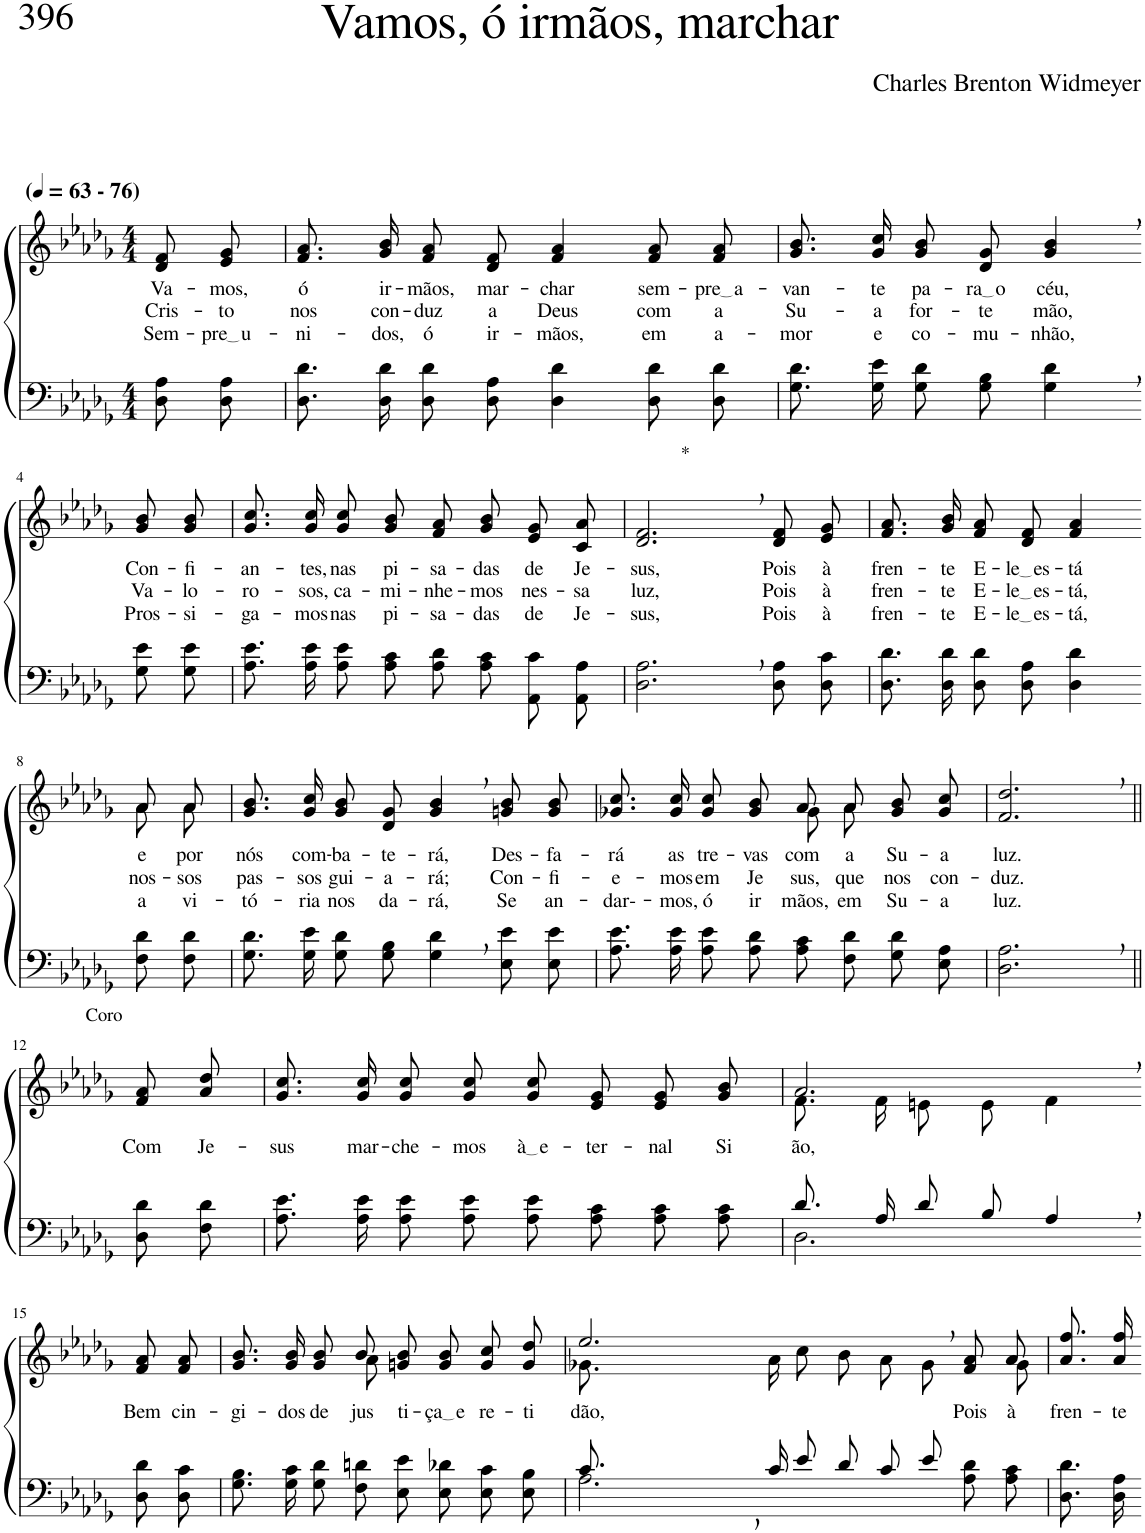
**kern	**kern	**text	**text	**text
*part2	*part1	*part1	*part1	*part1
*staff2	*staff1	*staff1	*staff1	*staff1
*I"Parte III e IV	*I"Parte I e II	*	*	*
*clefF4	*clefG2	*	*	*
*Trd2c3	*Trd2c3	*	*	*
*k[b-e-a-d-g-]	*k[b-e-a-d-g-]	*	*	*
*M4/4	*M4/4	*	*	*
*MM63	*MM63	*	*	*
=1	=1	=1	=1	=1
!	!LO:TX:a:B:t=(	!	!	!
!	!LO:TX:a:B:t=- 76)	!	!	!
!	!	!LO:LY:b	!LO:LY:b	!LO:LY:b
8D-\ 8A-\L	8d-/ 8f/L	Va-	Cris-	Sem-
!	!	!LO:LY:b	!LO:LY:b	!LO:LY:b
8D-\ 8A-\J	8e-/ 8g-/J	-mos,	-to	pre u
=2	=2	=2	=2	=2
!	!	!LO:LY:b	!LO:LY:b	!LO:LY:b
8.D-\ 8.d-\L	8.f/ 8.a-/L	ó	nos	-ni-
!	!	!LO:LY:b	!LO:LY:b	!LO:LY:b
16D-\ 16d-\Jk	16g-/ 16b-/Jk	ir-	con-	-dos,
!	!	!LO:LY:b	!LO:LY:b	!LO:LY:b
8D-\ 8d-\L	8f/ 8a-/L	-mãos,	-duz	ó
!	!	!LO:LY:b	!LO:LY:b	!LO:LY:b
8D-\ 8A-\J	8d-/ 8f/J	mar-	a	ir-
!	!	!LO:LY:b	!LO:LY:b	!LO:LY:b
4D-\ 4d-\	4f/ 4a-/	-char	Deus	-mãos,
!	!	!LO:LY:b	!LO:LY:b	!LO:LY:b
8D-\ 8d-\L	8f/ 8a-/L	sem-	com	em
!	!	!LO:LY:b	!LO:LY:b	!LO:LY:b
8D-\ 8d-\J	8f/ 8a-/J	pre a	a	a-
=3	=3	=3	=3	=3
!	!	!LO:LY:b	!LO:LY:b	!LO:LY:b
8.G-\ 8.d-\L	8.g-/ 8.b-/L	-van-	Su-	-mor
!	!	!LO:LY:b	!LO:LY:b	!LO:LY:b
16G-\ 16e-\Jk	16g-/ 16cc/Jk	-te	-a	e
!	!	!LO:LY:b	!LO:LY:b	!LO:LY:b
8G-\ 8d-\L	8g-/ 8b-/L	pa-	for-	co-
!	!	!LO:LY:b	!LO:LY:b	!LO:LY:b
8G-\ 8B-\J	8d-/ 8g-/J	ra o	-te	-mu-
!	!	!LO:LY:b	!LO:LY:b	!LO:LY:b
4G-\, 4d-\,	4g-/, 4b-/,	céu,	mão,	-nhão,
!!LO:LB:g=z
=4-	=4-	=4-	=4-	=4-
!	!	!LO:LY:b	!LO:LY:b	!LO:LY:b
8G-\ 8e-\L	8g-/ 8b-/L	Con-	Va-	Pros-
!	!	!LO:LY:b	!LO:LY:b	!LO:LY:b
8G-\ 8e-\J	8g-/ 8b-/J	-fi-	-lo-	-si-
=5	=5	=5	=5	=5
!	!	!LO:LY:b	!LO:LY:b	!LO:LY:b
8.A-\ 8.e-\L	8.g-/ 8.cc/L	-an-	-ro-	-ga-
!	!	!LO:LY:b	!LO:LY:b	!LO:LY:b
16A-\ 16e-\Jk	16g-/ 16cc/Jk	-tes,	-sos,	-mos
!	!	!LO:LY:b	!LO:LY:b	!LO:LY:b
8A-\ 8e-\L	8g-/ 8cc/L	nas	ca-	nas
!	!	!LO:LY:b	!LO:LY:b	!LO:LY:b
8A-\ 8c\J	8g-/ 8b-/J	pi-	-mi-	pi-
!	!	!LO:LY:b	!LO:LY:b	!LO:LY:b
8A-\ 8d-\L	8f/ 8a-/L	-sa-	-nhe-	-sa-
!	!	!LO:LY:b	!LO:LY:b	!LO:LY:b
8A-\ 8c\J	8g-/ 8b-/J	-das	-mos	-das
!	!	!LO:LY:b	!LO:LY:b	!LO:LY:b
8AA-\ 8c\L	8e-/ 8g-/L	de	nes-	de
!	!	!LO:LY:b	!LO:LY:b	!LO:LY:b
8AA-\ 8A-\J	8c/ 8a-/J	Je-	-sa	Je-
=6	=6	=6	=6	=6
!	!LO:TX:a:t=*	!	!	!
!	!	!LO:LY:b	!LO:LY:b	!LO:LY:b
2.D-\, 2.A-\,	2.d-/, 2.f/,	-sus,	luz,	-sus,
!	!	!LO:LY:b	!LO:LY:b	!LO:LY:b
8D-\ 8A-\L	8d-/ 8f/L	Pois	Pois	Pois
!	!	!LO:LY:b	!LO:LY:b	!LO:LY:b
8D-\ 8c\J	8e-/ 8g-/J	à	à	à
=7	=7	=7	=7	=7
!	!	!LO:LY:b	!LO:LY:b	!LO:LY:b
8.D-\ 8.d-\L	8.f/ 8.a-/L	fren-	fren-	fren-
!	!	!LO:LY:b	!LO:LY:b	!LO:LY:b
16D-\ 16d-\Jk	16g-/ 16b-/Jk	-te	-te	-te
!	!	!LO:LY:b	!LO:LY:b	!LO:LY:b
8D-\ 8d-\L	8f/ 8a-/L	E-	E-	E-
!	!	!LO:LY:b	!LO:LY:b	!LO:LY:b
8D-\ 8A-\J	8d-/ 8f/J	le es	le es	le es
!	!	!LO:LY:b	!LO:LY:b	!LO:LY:b
4D-\ 4d-\	4f/ 4a-/	-tá	-tá,	-tá,
!!LO:LB:g=z
=8-	=8-	=8-	=8-	=8-
!	!	!LO:LY:b	!LO:LY:b	!LO:LY:b
*	*^	*	*	*
8F\ 8d-\L	8a-\L	8a-/L	e	nos-	a
!	!	!	!LO:LY:b	!LO:LY:b	!LO:LY:b
8F\ 8d-\J	8a-\J	8a-/J	por	-sos	vi-
=9	=9	=9	=9	=9	=9
!	!	!	!LO:LY:b	!LO:LY:b	!LO:LY:b
*	*v	*v	*	*	*
8.G-\ 8.d-\L	8.g-/ 8.b-/L	nós	pas-	-tó-
!	!	!LO:LY:b	!LO:LY:b	!LO:LY:b
16G-\ 16e-\Jk	16g-/ 16cc/Jk	com-	-sos	-ria
!	!	!LO:LY:b	!LO:LY:b	!LO:LY:b
8G-\ 8d-\L	8g-/ 8b-/L	-ba-	gui-	nos
!	!	!LO:LY:b	!LO:LY:b	!LO:LY:b
8G-\ 8B-\J	8d-/ 8g-/J	-te-	-a-	da-
!	!	!LO:LY:b	!LO:LY:b	!LO:LY:b
4G-\, 4d-\,	4g-/, 4b-/,	-rá,	-rá;	-rá,
!	!	!LO:LY:b	!LO:LY:b	!LO:LY:b
8E-\ 8e-\L	8gn/ 8b-/L	Des-	Con-	Se
!	!	!LO:LY:b	!LO:LY:b	!LO:LY:b
8E-\ 8e-\J	8g/ 8b-/J	-fa-	-fi-	an-
=10	=10	=10	=10	=10
!	!	!LO:LY:b	!LO:LY:b	!LO:LY:b
*	*^	*	*	*
8.A-\ 8.e-\L	8.g-X/ 8.cc/L	2ryy	-rá	-e-	-dar--
!	!	!	!LO:LY:b	!LO:LY:b	!LO:LY:b
16A-\ 16e-\Jk	16g-/ 16cc/Jk	.	as	-mos	-mos,
!	!	!	!LO:LY:b	!LO:LY:b	!LO:LY:b
8A-\ 8e-\L	8g-/ 8cc/L	.	tre-	em	ó
!	!	!	!LO:LY:b	!LO:LY:b	!LO:LY:b
8A-\ 8d-\J	8g-/ 8b-/J	.	-vas	Je-	ir-
!	!	!	!LO:LY:b	!LO:LY:b	!LO:LY:b
8A-\ 8c\L	8a-/L	8g-\L	com	-sus,	-mãos,
!	!	!	!LO:LY:b	!LO:LY:b	!LO:LY:b
8F\ 8d-\J	8a-/J	8a-\J	a	que	em
!	!	!	!LO:LY:b	!LO:LY:b	!LO:LY:b
8G-\ 8d-\L	8g-/ 8b-/L	4ryy	Su-	nos	Su-
!	!	!	!LO:LY:b	!LO:LY:b	!LO:LY:b
8E-\ 8A-\J	8g-/ 8cc/J	.	-a	con-	-a
*	*v	*v	*	*	*
=11	=11	=11	=11	=11
!	!	!LO:LY:b	!LO:LY:b	!LO:LY:b
2.D-\, 2.A-\,	2.f/, 2.dd-/,	luz.	-duz.	luz.
!!LO:LB:g=z
=12||	=12||	=12||	=12||	=12||
!	!LO:TX:a:t=Coro	!	!	!
!	!	!LO:LY:b	!	!
8D-\ 8d-\L	8f/ 8a-/L	Com	.	.
!	!	!LO:LY:b	!	!
8F\ 8d-\J	8a-/ 8dd-/J	Je-	.	.
=13	=13	=13	=13	=13
!	!	!LO:LY:b	!	!
8.A-\ 8.e-\L	8.g-/ 8.cc/L	-sus	.	.
!	!	!LO:LY:b	!	!
16A-\ 16e-\Jk	16g-/ 16cc/Jk	mar-	.	.
!	!	!LO:LY:b	!	!
8A-\ 8e-\L	8g-/ 8cc/L	-che-	.	.
!	!	!LO:LY:b	!	!
8A-\ 8e-\J	8g-/ 8cc/J	-mos	.	.
!	!	!LO:LY:b	!	!
8A-\ 8e-\L	8g-/ 8cc/L	à e	.	.
!	!	!LO:LY:b	!	!
8A-\ 8c\J	8e-/ 8g-/J	-ter-	.	.
!	!	!LO:LY:b	!	!
8A-\ 8c\L	8e-/ 8g-/L	-nal	.	.
!	!	!LO:LY:b	!	!
8A-\ 8c\J	8g-/ 8b-/J	Si-	.	.
=14	=14	=14	=14	=14
*^	*^	*	*	*
!	!	!	!	!LO:LY:b	!	!
8.d-/L	2.D-\	2.a-,/	8.f\L	-ão,	.	.
16A-/Jk	.	.	16f\Jk	.	.	.
8d-/L	.	.	8en\L	.	.	.
8B-/J	.	.	8e\J	.	.	.
4A-,/	.	.	4f\	.	.	.
*v	*v	*	*	*	*	*
!!LO:LB:g=z
=15-	=15-	=15-	=15-	=15-	=15-
!	!	!	!LO:LY:b	!	!
*	*v	*v	*	*	*
8D-\ 8d-\L	8f/ 8a-/L	Bem	.	.
!	!	!LO:LY:b	!	!
8D-\ 8c\J	8f/ 8a-/J	cin-	.	.
=16	=16	=16	=16	=16
!	!	!LO:LY:b	!	!
*	*^	*	*	*
8.G-\ 8.B-\L	8.g-/ 8.b-/L	4.ryy	-gi-	.	.
!	!	!	!LO:LY:b	!	!
16G-\ 16c\Jk	16g-/ 16b-/Jk	.	-dos	.	.
!	!	!	!LO:LY:b	!	!
8G-\ 8d-\L	8g-/ 8b-/L	.	de	.	.
!	!	!	!LO:LY:b	!	!
8F\ 8dn\J	8b-/J	8a-\	jus-	.	.
!	!	!	!LO:LY:b	!	!
8E-\ 8e-\L	8gn/ 8b-/L	2ryy	-ti-	.	.
!	!	!	!LO:LY:b	!	!
8E-\ 8d-X\J	8g/ 8b-/J	.	ça e	.	.
!	!	!	!LO:LY:b	!	!
8E-\ 8c\L	8g\ 8cc\L	.	re-	.	.
!	!	!	!LO:LY:b	!	!
8E-\ 8B-\J	8g\ 8dd-\J	.	-ti-	.	.
=17	=17	=17	=17	=17	=17
*^	*	*	*	*	*
!	!	!	!	!LO:LY:b	!	!
8.c,/L	2.A-\	2.ee-,/	8.g-X\L	-dão,	.	.
16c/Jk	.	.	16a-\Jk	.	.	.
8e-/L	.	.	8cc\L	.	.	.
8d-/J	.	.	8b-\J	.	.	.
8c/L	.	.	8a-\L	.	.	.
8e-/J	.	.	8g-\J	.	.	.
!	!	!	!	!LO:LY:b	!	!
4ryy	8A-\ 8d-\L	8f/ 8a-/L	8ryy	Pois	.	.
!	!	!	!	!LO:LY:b	!	!
.	8A-\ 8c\J	8a-/J	8g-\J	à	.	.
=18	=18	=18	=18	=18	=18	=18
!	!	!	!	!LO:LY:b	!	!
*v	*v	*	*	*	*	*
*	*v	*v	*	*	*
8.D-\ 8.d-\L	8.a-\ 8.ff\L	fren-	.	.
!	!	!LO:LY:b	!	!
16D-\ 16A-\Jk	16a-\ 16ff\Jk	-te	.	.
=-	=-	=-	=-	=-
*-	*-	*-	*-	*-
